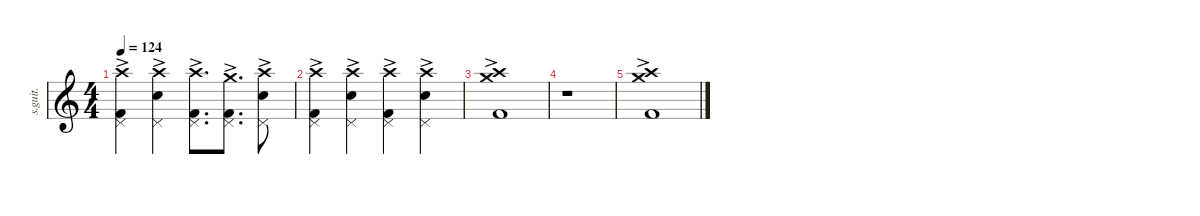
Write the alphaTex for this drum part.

\defaultSystemsLayout 4
\hideDynamics
\bracketExtendMode nobrackets
\track ("Meg White" "s.guit.") {instrument percussion}
\staff {score}
\articulation defaults
\ts (4 4)
\tempo 124
\clef g2
\ks c
("Crash high (hit)"{ac} "Pedal Hi-Hat (hit)" "Kick (hit) 2").4{lyrics (0 "") lyrics (1 "") lyrics (2 "") lyrics (3 "") lyrics (4 "") dy mf} ("Crash high (hit)"{ac} "Snare (hit) 2" "Pedal Hi-Hat (hit)").4{lyrics (0 "") lyrics (1 "") lyrics (2 "") lyrics (3 "") lyrics (4 "")} ("Crash high (hit)"{ac} "Pedal Hi-Hat (hit)" "Kick (hit) 2").8{d lyrics (0 "") lyrics (1 "") lyrics (2 "") lyrics (3 "") lyrics (4 "")} ("Crash medium (hit)"{ac} "Pedal Hi-Hat (hit)" "Kick (hit) 2").8{d lyrics (0 "") lyrics (1 "") lyrics (2 "") lyrics (3 "") lyrics (4 "")} ("Crash high (hit)"{ac} "Snare (hit) 2" "Pedal Hi-Hat (hit)").8{lyrics (0 "") lyrics (1 "") lyrics (2 "") lyrics (3 "") lyrics (4 "")} |
("Crash high (hit)"{ac} "Pedal Hi-Hat (hit)" "Kick (hit) 2").4{lyrics (0 "") lyrics (1 "") lyrics (2 "") lyrics (3 "") lyrics (4 "")} ("Crash high (hit)"{ac} "Snare (hit) 2" "Pedal Hi-Hat (hit)").4{lyrics (0 "") lyrics (1 "") lyrics (2 "") lyrics (3 "") lyrics (4 "")} ("Crash high (hit)"{ac} "Pedal Hi-Hat (hit)" "Kick (hit) 2").4{lyrics (0 "") lyrics (1 "") lyrics (2 "") lyrics (3 "") lyrics (4 "")} ("Crash high (hit)"{ac} "Snare (hit) 2" "Pedal Hi-Hat (hit)").4{lyrics (0 "") lyrics (1 "") lyrics (2 "") lyrics (3 "") lyrics (4 "")} |
("Crash medium (hit)"{ac} "Crash high (hit)"{ac} "Kick (hit) 2").1{lyrics (0 "") lyrics (1 "") lyrics (2 "") lyrics (3 "") lyrics (4 "")} |
r.1 |
("Crash medium (hit)"{ac} "Crash high (hit)"{ac} "Kick (hit) 2").1{lyrics (0 "") lyrics (1 "") lyrics (2 "") lyrics (3 "") lyrics (4 "")}
